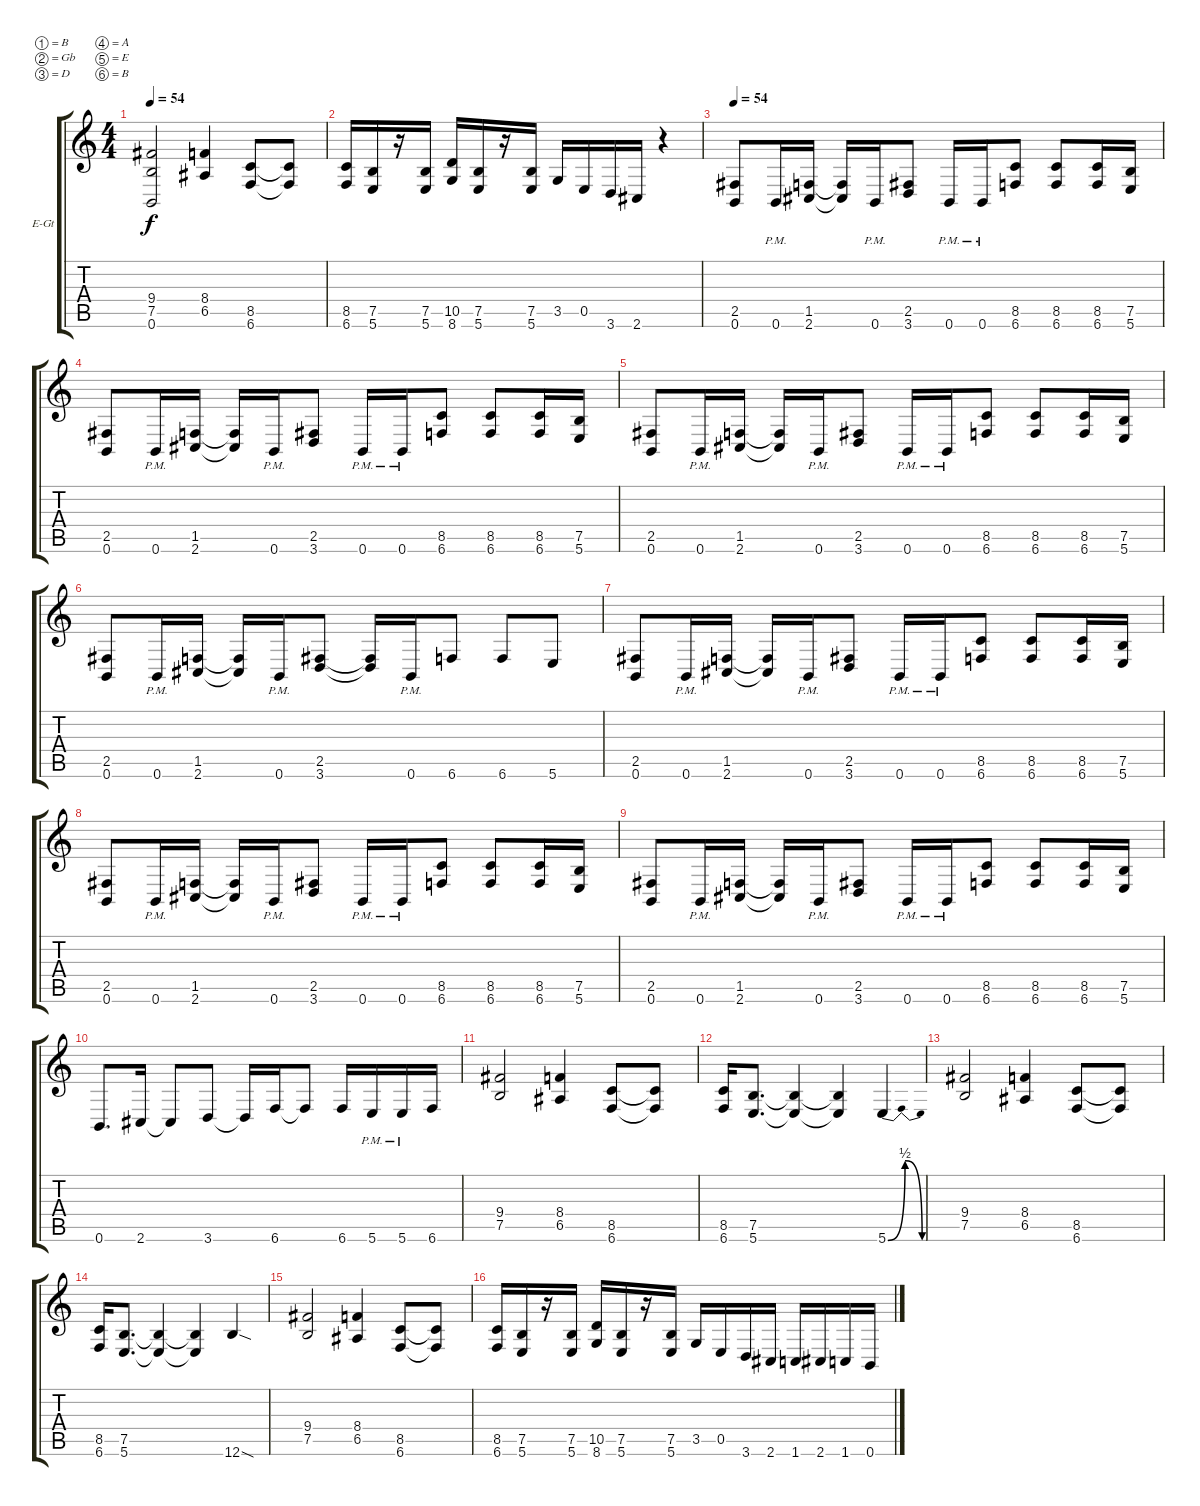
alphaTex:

\bracketExtendMode groupsimilarinstruments
\firstSystemTrackNameOrientation horizontal
\otherSystemsTrackNameOrientation horizontal
\track ("Electric Guitar 1" "E-Gt") {instrument distortionguitar}
\staff {score tabs}
\tuning (B3 Gb3 D3 A2 E2 B1)
\ts (4 4)
\tempo 54
\clef g2
\ks c
(7.5 9.4 0.6).2{dy f} (6.5 8.4).4 (6.6 8.5).8 (6.6{t} 8.5{t}).8 |
(6.6 8.5).16 (5.6 7.5).16 r.16 (5.6 7.5).16 (10.5 8.6).16 (5.6 7.5).16 r.16 (5.6 7.5).16 3.5.16 0.5.16 3.6.16 2.6.16 r.4 |
\tempo 54
(0.6 2.5).8 0.6{pm}.16 (2.6 1.5).16 (2.6{t} 1.5{t}).16 0.6{pm}.16 (3.6 2.5).8 0.6{pm}.16 0.6{pm}.16 (8.5 6.6).8 (8.5 6.6).8 (8.5 6.6).16 (7.5 5.6).16 |
(0.6 2.5).8 0.6{pm}.16 (2.6 1.5).16 (2.6{t} 1.5{t}).16 0.6{pm}.16 (3.6 2.5).8 0.6{pm}.16 0.6{pm}.16 (8.5 6.6).8 (8.5 6.6).8 (8.5 6.6).16 (7.5 5.6).16 |
(0.6 2.5).8 0.6{pm}.16 (2.6 1.5).16 (2.6{t} 1.5{t}).16 0.6{pm}.16 (3.6 2.5).8 0.6{pm}.16 0.6{pm}.16 (8.5 6.6).8 (8.5 6.6).8 (8.5 6.6).16 (7.5 5.6).16 |
(0.6 2.5).8 0.6{pm}.16 (2.6 1.5).16 (2.6{t} 1.5{t}).16 0.6{pm}.16 (3.6 2.5).8 (3.6{t} 2.5{t}).16 0.6{pm}.16 6.6.8 6.6.8 5.6.8 |
(0.6 2.5).8 0.6{pm}.16 (2.6 1.5).16 (2.6{t} 1.5{t}).16 0.6{pm}.16 (3.6 2.5).8 0.6{pm}.16 0.6{pm}.16 (8.5 6.6).8 (8.5 6.6).8 (8.5 6.6).16 (7.5 5.6).16 |
(0.6 2.5).8 0.6{pm}.16 (2.6 1.5).16 (2.6{t} 1.5{t}).16 0.6{pm}.16 (3.6 2.5).8 0.6{pm}.16 0.6{pm}.16 (8.5 6.6).8 (8.5 6.6).8 (8.5 6.6).16 (7.5 5.6).16 |
(0.6 2.5).8 0.6{pm}.16 (2.6 1.5).16 (2.6{t} 1.5{t}).16 0.6{pm}.16 (3.6 2.5).8 0.6{pm}.16 0.6{pm}.16 (8.5 6.6).8 (8.5 6.6).8 (8.5 6.6).16 (7.5 5.6).16 |
0.6.8{d} 2.6.16 2.6{t}.8 3.6.8 3.6{t}.16 6.6.16 6.6{t}.8 6.6.16 5.6{pm}.16 5.6{pm}.16 6.6.16 |
(7.5 9.4).2 (6.5 8.4).4 (6.6 8.5).8 (6.6{t} 8.5{t}).8 |
(6.6 8.5).16 (5.6 7.5).8{d} (5.6{t} 7.5{t}).4 (5.6{t} 7.5{t}).4 5.6{be (bendrelease 0 0 11.4 2 20.4 2 54 0)}.4 |
(7.5 9.4).2 (6.5 8.4).4 (6.6 8.5).8 (6.6{t} 8.5{t}).8 |
(6.6 8.5).16 (5.6 7.5).8{d} (5.6{t} 7.5{t}).4 (5.6{t} 7.5{t}).4 12.6{sod}.4 |
(7.5 9.4).2 (6.5 8.4).4 (6.6 8.5).8 (6.6{t} 8.5{t}).8 |
(6.6 8.5).16 (5.6 7.5).16 r.16 (5.6 7.5).16 (10.5 8.6).16 (5.6 7.5).16 r.16 (5.6 7.5).16 3.5.16 0.5.16 3.6.16 2.6.16 1.6.16 2.6.16 1.6.16 0.6.16
